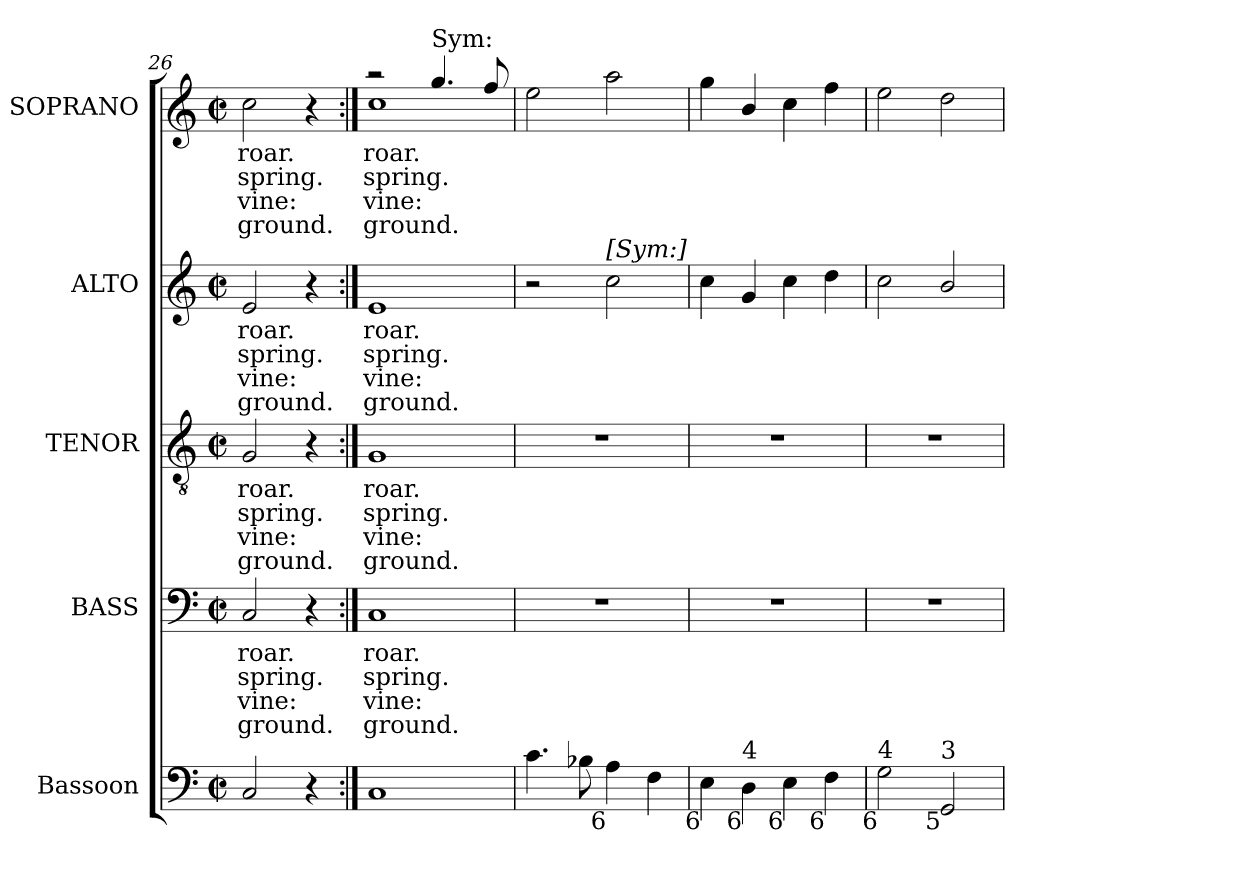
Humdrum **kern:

**kern	**kern	**text	**text	**text	**text	**kern	**text	**text	**text	**text	**kern	**text	**text	**text	**text	**kern	**text	**text	**text	**text
*part5	*part4	*part4	*part4	*part4	*part4	*part3	*part3	*part3	*part3	*part3	*part2	*part2	*part2	*part2	*part2	*part1	*part1	*part1	*part1	*part1
*staff5	*staff4	*staff4	*staff4	*staff4	*staff4	*staff3	*staff3	*staff3	*staff3	*staff3	*staff2	*staff2	*staff2	*staff2	*staff2	*staff1	*staff1	*staff1	*staff1	*staff1
*I"Bassoon	*I"BASS	*	*	*	*	*I"TENOR	*	*	*	*	*I"ALTO	*	*	*	*	*I"SOPRANO	*	*	*	*
*I'Bsn.	*I'B.	*	*	*	*	*I'T.	*	*	*	*	*I'A.	*	*	*	*	*I'S.	*	*	*	*
*clefF4	*clefF4	*	*	*	*	*clefGv2	*	*	*	*	*clefG2	*	*	*	*	*clefG2	*	*	*	*
*	*	*	*	*	*	*ITrd7c12	*	*	*	*	*	*	*	*	*	*	*	*	*	*
*k[]	*k[]	*	*	*	*	*k[]	*	*	*	*	*k[]	*	*	*	*	*k[]	*	*	*	*
*C:	*C:	*	*	*	*	*C:	*	*	*	*	*C:	*	*	*	*	*C:	*	*	*	*
*M2/2	*M2/2	*	*	*	*	*M2/2	*	*	*	*	*M2/2	*	*	*	*	*M2/2	*	*	*	*
*met(c|)	*met(c|)	*	*	*	*	*met(c|)	*	*	*	*	*met(c|)	*	*	*	*	*met(c|)	*	*	*	*
=26	=26	=26	=26	=26	=26	=26	=26	=26	=26	=26	=26	=26	=26	=26	=26	=26	=26	=26	=26	=26
!	!	!LO:LY:b:color=#000000	!LO:LY:b:color=#000000	!LO:LY:b:color=#000000	!LO:LY:b:color=#000000	!	!	!	!	!	!	!	!	!	!	!	!	!	!	!
!	!	!	!	!	!	!	!LO:LY:b:color=#000000	!LO:LY:b:color=#000000	!LO:LY:b:color=#000000	!LO:LY:b:color=#000000	!	!	!	!	!	!	!	!	!	!
!	!	!	!	!	!	!	!	!	!	!	!	!LO:LY:b:color=#000000	!LO:LY:b:color=#000000	!LO:LY:b:color=#000000	!LO:LY:b:color=#000000	!	!	!	!	!
!	!	!	!	!	!	!	!	!	!	!	!	!	!	!	!	!	!LO:LY:b:color=#000000	!LO:LY:b:color=#000000	!LO:LY:b:color=#000000	!LO:LY:b:color=#000000
2Ci/	2Ci/	roar.	spring.	vine:	ground.	2GGi/	roar.	spring.	vine:	ground.	2ei/	roar.	spring.	vine:	ground.	2cci\	roar.	spring.	vine:	ground.
4r	4r	.	.	.	.	4r	.	.	.	.	4r	.	.	.	.	4r	.	.	.	.
=27:|!	=27:|!	=27:|!	=27:|!	=27:|!	=27:|!	=27:|!	=27:|!	=27:|!	=27:|!	=27:|!	=27:|!	=27:|!	=27:|!	=27:|!	=27:|!	=27:|!	=27:|!	=27:|!	=27:|!	=27:|!
!	!	!LO:LY:b:color=#000000	!LO:LY:b:color=#000000	!LO:LY:b:color=#000000	!LO:LY:b:color=#000000	!	!	!	!	!	!	!	!	!	!	!	!	!	!	!
!	!	!	!	!	!	!	!LO:LY:b:color=#000000	!LO:LY:b:color=#000000	!LO:LY:b:color=#000000	!LO:LY:b:color=#000000	!	!	!	!	!	!	!	!	!	!
!	!	!	!	!	!	!	!	!	!	!	!	!LO:LY:b:color=#000000	!LO:LY:b:color=#000000	!LO:LY:b:color=#000000	!LO:LY:b:color=#000000	!	!	!	!	!
*	*	*	*	*	*	*	*	*	*	*	*	*	*	*	*	*^	*	*	*	*
!	!	!	!	!	!	!	!	!	!	!	!	!	!	!	!	!	!	!LO:LY:b:color=#000000	!LO:LY:b:color=#000000	!LO:LY:b:color=#000000	!LO:LY:b:color=#000000
1Ci	1Ci	roar.	spring.	-vine:	ground.	1GGi	roar.	spring.	-vine:	ground.	1ei	roar.	spring.	-vine:	ground.	2r	1cci	roar.	spring.	-vine:	ground.
!	!	!	!	!	!	!	!	!	!	!	!	!	!	!	!	!LO:TX:a:t=Sym&colon;	!	!	!	!	!
.	.	.	.	.	.	.	.	.	.	.	.	.	.	.	.	4.ggi/	.	.	.	.	.
.	.	.	.	.	.	.	.	.	.	.	.	.	.	.	.	8ffi/	.	.	.	.	.
*	*	*	*	*	*	*	*	*	*	*	*	*	*	*	*	*v	*v	*	*	*	*
=28	=28	=28	=28	=28	=28	=28	=28	=28	=28	=28	=28	=28	=28	=28	=28	=28	=28	=28	=28	=28
4.ci\	1r	.	.	.	.	1r	.	.	.	.	2r	.	.	.	.	2eei\	.	.	.	.
8B-Xi\	.	.	.	.	.	.	.	.	.	.	.	.	.	.	.	.	.	.	.	.
!	!	!	!	!	!	!	!	!	!	!	!LO:TX:a:t=[Sym&colon;]	!	!	!	!	!	!	!	!	!
!LO:TX:b:rj:t=6	!	!	!	!	!	!	!	!	!	!	!	!	!	!	!	!	!	!	!	!
4Ai\	.	.	.	.	.	.	.	.	.	.	2cci\	.	.	.	.	2aai\	.	.	.	.
4Fi\	.	.	.	.	.	.	.	.	.	.	.	.	.	.	.	.	.	.	.	.
=29	=29	=29	=29	=29	=29	=29	=29	=29	=29	=29	=29	=29	=29	=29	=29	=29	=29	=29	=29	=29
!LO:TX:b:rj:t=6	!	!	!	!	!	!	!	!	!	!	!	!	!	!	!	!	!	!	!	!
4Ei\	1r	.	.	.	.	1r	.	.	.	.	4cci\	.	.	.	.	4ggi\	.	.	.	.
!LO:TX:b:rj:t=6	!	!	!	!	!	!	!	!	!	!	!	!	!	!	!	!	!	!	!	!
!LO:TX:t=4	!	!	!	!	!	!	!	!	!	!	!	!	!	!	!	!	!	!	!	!
4Di\	.	.	.	.	.	.	.	.	.	.	4gi/	.	.	.	.	4bi/	.	.	.	.
!LO:TX:b:rj:t=6	!	!	!	!	!	!	!	!	!	!	!	!	!	!	!	!	!	!	!	!
4Ei\	.	.	.	.	.	.	.	.	.	.	4cci\	.	.	.	.	4cci\	.	.	.	.
!LO:TX:b:rj:t=6	!	!	!	!	!	!	!	!	!	!	!	!	!	!	!	!	!	!	!	!
4Fi\	.	.	.	.	.	.	.	.	.	.	4ddi\	.	.	.	.	4ffi\	.	.	.	.
=30	=30	=30	=30	=30	=30	=30	=30	=30	=30	=30	=30	=30	=30	=30	=30	=30	=30	=30	=30	=30
!LO:TX:b:rj:t=6	!	!	!	!	!	!	!	!	!	!	!	!	!	!	!	!	!	!	!	!
!LO:TX:t=4	!	!	!	!	!	!	!	!	!	!	!	!	!	!	!	!	!	!	!	!
2Gi\	1r	.	.	.	.	1r	.	.	.	.	2cci\	.	.	.	.	2eei\	.	.	.	.
!LO:TX:b:rj:t=5	!	!	!	!	!	!	!	!	!	!	!	!	!	!	!	!	!	!	!	!
!LO:TX:t=3	!	!	!	!	!	!	!	!	!	!	!	!	!	!	!	!	!	!	!	!
2GGi/	.	.	.	.	.	.	.	.	.	.	2bi/	.	.	.	.	2ddi\	.	.	.	.
=	=	=	=	=	=	=	=	=	=	=	=	=	=	=	=	=	=	=	=	=
*-	*-	*-	*-	*-	*-	*-	*-	*-	*-	*-	*-	*-	*-	*-	*-	*-	*-	*-	*-	*-
